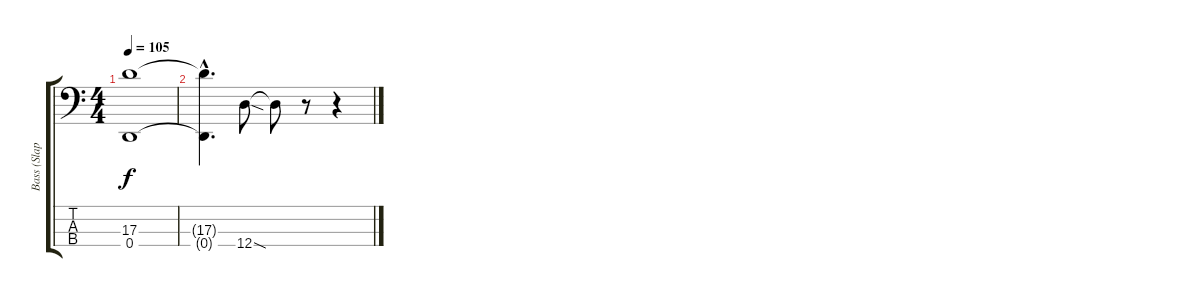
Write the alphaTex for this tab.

\track ("Bass (Slap/Fingered)" "Bass (Slap") {instrument slapbass1}
\staff {score tabs}
\tuning (G2 D2 A1 D1) {hide}
\ts (4 4)
\tempo 105
\clef f4
\ks c
(17.3{t} 0.4{t}).1{dy f} |
(17.3{hac t} 0.4{hac t}).4{d} 12.4{sod}.8 12.4{t}.8 r.8 r.4
